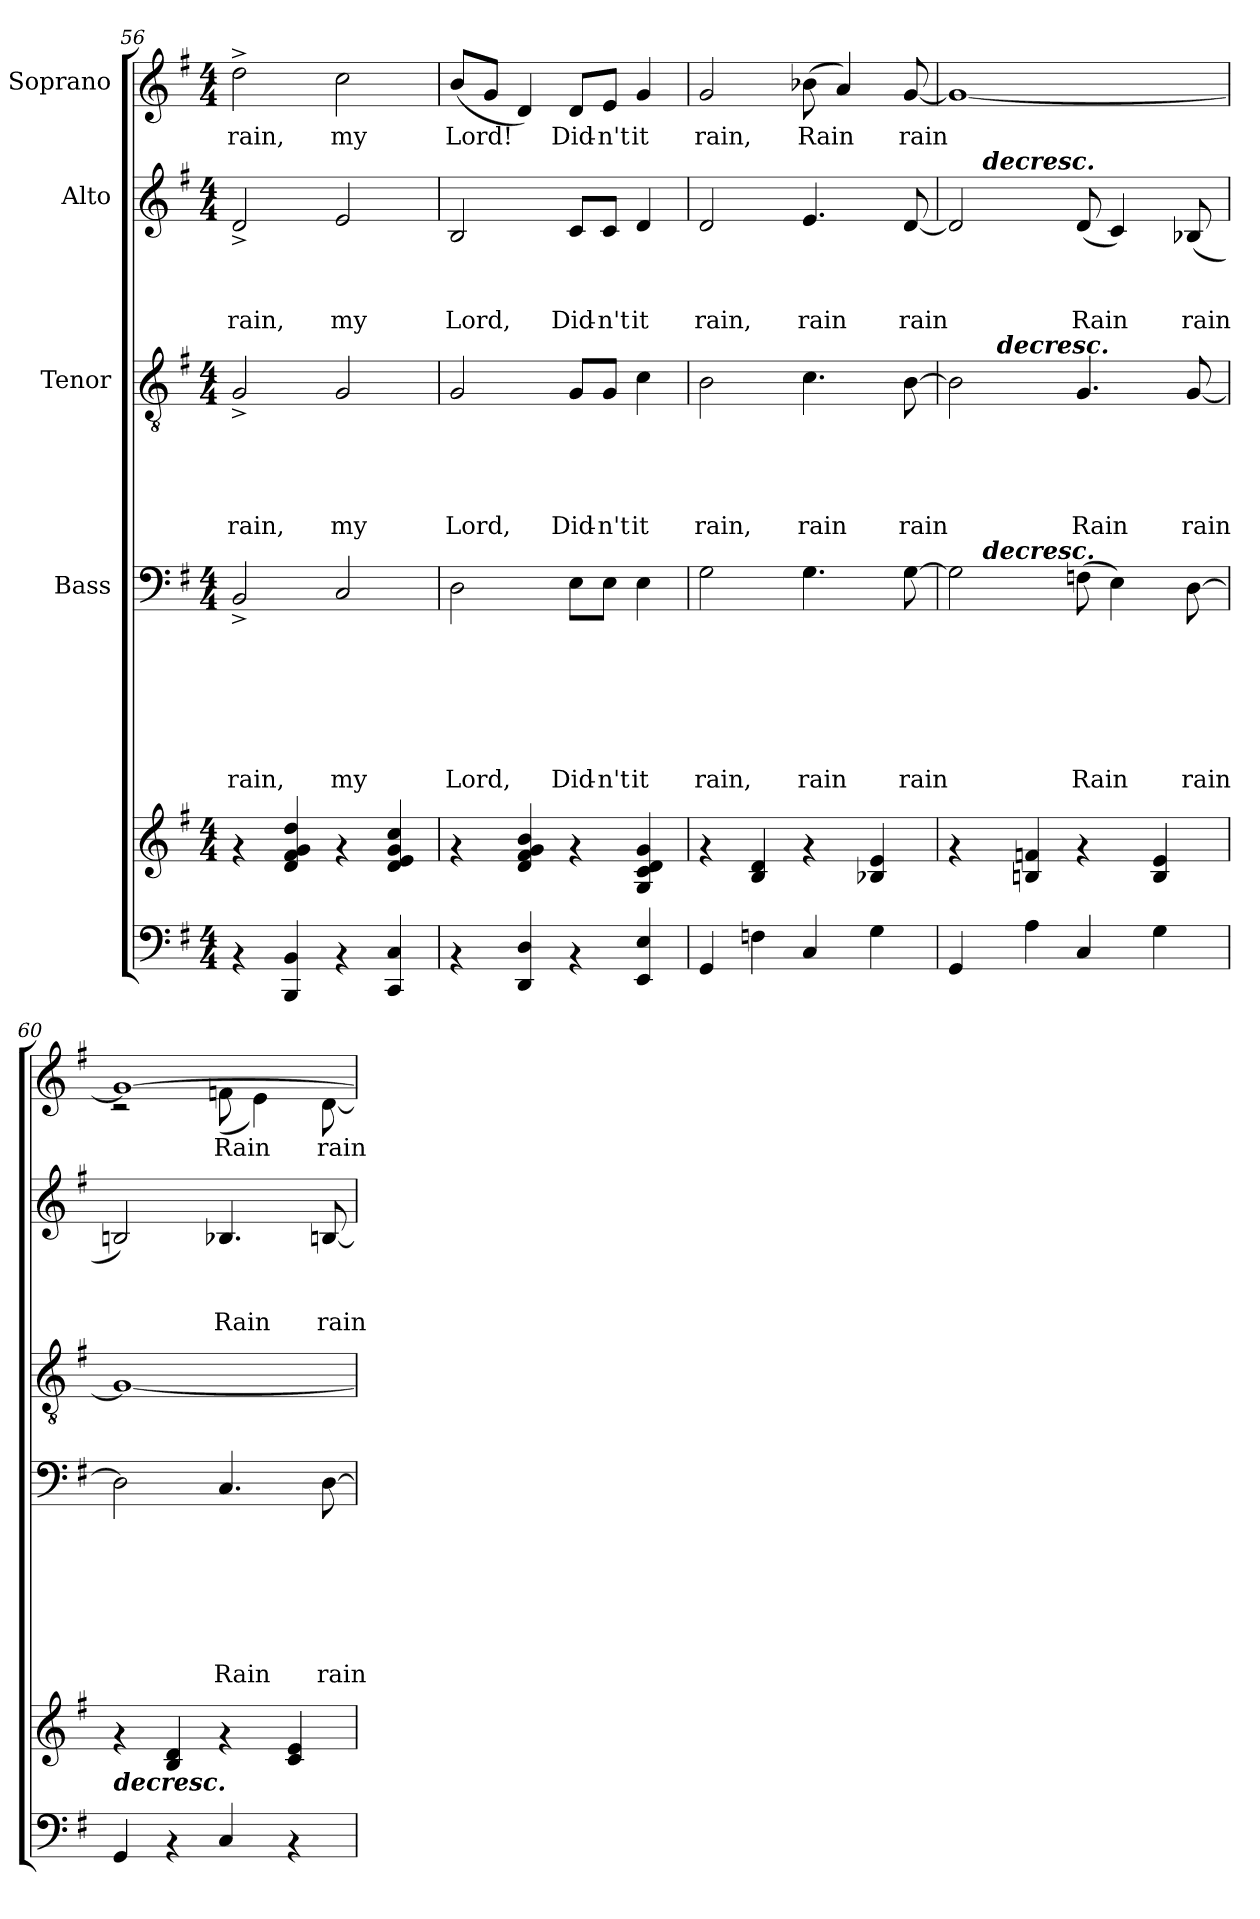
**kern	**kern	**kern	**text	**text	**text	**text	**text	**text	**text	**kern	**text	**text	**text	**text	**text	**kern	**text	**text	**text	**kern	**text
*part5	*part5	*part4	*part4	*part4	*part4	*part4	*part4	*part4	*part4	*part3	*part3	*part3	*part3	*part3	*part3	*part2	*part2	*part2	*part2	*part1	*part1
*staff6	*staff5	*staff4	*staff4	*staff4	*staff4	*staff4	*staff4	*staff4	*staff4	*staff3	*staff3	*staff3	*staff3	*staff3	*staff3	*staff2	*staff2	*staff2	*staff2	*staff1	*staff1
*	*	*I"Bass	*	*	*	*	*	*	*	*I"Tenor	*	*	*	*	*	*I"Alto	*	*	*	*I"Soprano	*
*clefF4	*clefG2	*clefF4	*	*	*	*	*	*	*	*clefGv2	*	*	*	*	*	*clefG2	*	*	*	*clefG2	*
*k[f#]	*k[f#]	*k[f#]	*	*	*	*	*	*	*	*k[f#]	*	*	*	*	*	*k[f#]	*	*	*	*k[f#]	*
*G:	*G:	*G:	*	*	*	*	*	*	*	*G:	*	*	*	*	*	*G:	*	*	*	*G:	*
*M4/4	*M4/4	*M4/4	*	*	*	*	*	*	*	*M4/4	*	*	*	*	*	*M4/4	*	*	*	*M4/4	*
=56	=56	=56	=56	=56	=56	=56	=56	=56	=56	=56	=56	=56	=56	=56	=56	=56	=56	=56	=56	=56	=56
!	!	!	!	!	!	!	!	!	!LO:LY:b	!	!	!	!	!	!LO:LY:b	!	!	!	!LO:LY:b	!	!LO:LY:b
4rAA	4rf	2BB^</	.	.	.	.	.	.	rain,	2G^</	.	.	.	.	rain,	2d^</	.	.	rain,	2dd^>\	rain,
4BBB/ 4BB/	4d/ 4f#/ 4g/ 4dd/	.	.	.	.	.	.	.	.	.	.	.	.	.	.	.	.	.	.	.	.
!	!	!	!	!	!	!	!	!	!LO:LY:b	!	!	!	!	!	!LO:LY:b	!	!	!	!LO:LY:b	!	!LO:LY:b
4rAA	4rf	2C/	.	.	.	.	.	.	my	2G/	.	.	.	.	my	2e/	.	.	my	2cc\	my
4CC/ 4C/	4d/ 4e/ 4g/ 4cc/	.	.	.	.	.	.	.	.	.	.	.	.	.	.	.	.	.	.	.	.
=57	=57	=57	=57	=57	=57	=57	=57	=57	=57	=57	=57	=57	=57	=57	=57	=57	=57	=57	=57	=57	=57
!	!	!	!	!	!	!	!	!	!LO:LY:b	!	!	!	!	!	!LO:LY:b	!	!	!	!LO:LY:b	!	!LO:LY:b
4rAA	4rf	2D\	.	.	.	.	.	.	Lord,	2G/	.	.	.	.	Lord,	2B/	.	.	Lord,	(>8b/L	Lord!
.	.	.	.	.	.	.	.	.	.	.	.	.	.	.	.	.	.	.	.	8g/J	.
4DD/ 4D/	4d/ 4f#/ 4g/ 4b/	.	.	.	.	.	.	.	.	.	.	.	.	.	.	.	.	.	.	4d/)	.
!	!	!	!	!	!	!	!	!	!LO:LY:b	!	!	!	!	!	!LO:LY:b	!	!	!	!LO:LY:b	!	!LO:LY:b
4rAA	4rf	8E\L	.	.	.	.	.	.	Did-	8G/L	.	.	.	.	Did-	8c/L	.	.	Did-	8d/L	Did-
!	!	!	!	!	!	!	!	!	!LO:LY:b	!	!	!	!	!	!LO:LY:b	!	!	!	!LO:LY:b	!	!LO:LY:b
.	.	8E\J	.	.	.	.	.	.	-n't	8G/J	.	.	.	.	-n't	8c/J	.	.	-n't	8e/J	-n't
!	!	!	!	!	!	!	!	!	!LO:LY:b	!	!	!	!	!	!LO:LY:b	!	!	!	!LO:LY:b	!	!LO:LY:b
4EE/ 4E/	4G/ 4c/ 4d/ 4g/	4E\	.	.	.	.	.	.	it	4c\	.	.	.	.	it	4d/	.	.	it	4g/	it
!!LO:PB:g=z
=58	=58	=58	=58	=58	=58	=58	=58	=58	=58	=58	=58	=58	=58	=58	=58	=58	=58	=58	=58	=58	=58
!	!	!	!	!	!	!	!	!	!LO:LY:b	!	!	!	!	!	!LO:LY:b	!	!	!	!LO:LY:b	!	!LO:LY:b
4GG/	4rf	2G\	.	.	.	.	.	.	rain,	2B\	.	.	.	.	rain,	2d/	.	.	rain,	2g/	rain,
4Fn\	4B/ 4d/	.	.	.	.	.	.	.	.	.	.	.	.	.	.	.	.	.	.	.	.
!	!	!	!	!	!	!	!	!	!LO:LY:b	!	!	!	!	!	!LO:LY:b	!	!	!	!LO:LY:b	!	!LO:LY:b
4C/	4rf	4.G\	.	.	.	.	.	.	rain	4.c\	.	.	.	.	rain	4.e/	.	.	rain	(<8b-X\	Rain
.	.	.	.	.	.	.	.	.	.	.	.	.	.	.	.	.	.	.	.	4a/)	.
4G\	4B-X/ 4e/	.	.	.	.	.	.	.	.	.	.	.	.	.	.	.	.	.	.	.	.
!	!	!	!	!	!	!	!	!	!LO:LY:b	!	!	!	!	!	!LO:LY:b	!	!	!	!LO:LY:b	!	!LO:LY:b
.	.	[>8G\	.	.	.	.	.	.	rain	[>8B\	.	.	.	.	rain	[<8d/	.	.	rain	[<8g/	rain
=59	=59	=59	=59	=59	=59	=59	=59	=59	=59	=59	=59	=59	=59	=59	=59	=59	=59	=59	=59	=59	=59
*	*	*^	*	*	*	*	*	*	*	*^	*	*	*	*	*	*^	*	*	*	*	*
4GG/	4rf	2G\]	8ryy	.	.	.	.	.	.	.	2B\]	8ryy	.	.	.	.	.	2d/]	8ryy	.	.	.	1g_	.
!	!	!	!	!	!	!	!	!	!	!	!	!	!	!	!	!	!	!	!LO:TX:a:Bi:t=decresc.	!	!	!	!	!
!	!	!	!LO:TX:a:Bi:t=decresc.	!	!	!	!	!	!	!	!	!	!	!	!	!	!	!	!	!	!	!	!	!
.	.	.	2..ryy	.	.	.	.	.	.	.	.	32ryy	.	.	.	.	.	.	2..ryy	.	.	.	.	.
!	!	!	!	!	!	!	!	!	!	!	!	!LO:TX:a:Bi:t=decresc.	!	!	!	!	!	!	!	!	!	!	!	!
.	.	.	.	.	.	.	.	.	.	.	.	2ryy	.	.	.	.	.	.	.	.	.	.	.	.
4A\	4Bn/ 4fn/	.	.	.	.	.	.	.	.	.	.	.	.	.	.	.	.	.	.	.	.	.	.	.
!	!	!	!	!	!	!	!	!	!	!LO:LY:b	!	!	!	!	!	!	!LO:LY:b	!	!	!	!	!LO:LY:b	!	!
4C/	4rf	(>8Fn\	.	.	.	.	.	.	.	Rain	4.G/	.	.	.	.	.	Rain	(8d/	.	.	.	Rain	.	.
.	.	4E\)	.	.	.	.	.	.	.	.	.	.	.	.	.	.	.	4c/)	.	.	.	.	.	.
.	.	.	.	.	.	.	.	.	.	.	.	4ryy	.	.	.	.	.	.	.	.	.	.	.	.
4G\	4B/ 4e/	.	.	.	.	.	.	.	.	.	.	.	.	.	.	.	.	.	.	.	.	.	.	.
!	!	!	!	!	!	!	!	!	!	!LO:LY:b	!	!	!	!	!	!	!LO:LY:b	!	!	!	!	!LO:LY:b	!	!
.	.	[>8D\	.	.	.	.	.	.	.	rain	[<8G/	.	.	.	.	.	rain	(8B-X/	.	.	.	rain	.	.
.	.	.	.	.	.	.	.	.	.	.	.	16.ryy	.	.	.	.	.	.	.	.	.	.	.	.
=60	=60	=60	=60	=60	=60	=60	=60	=60	=60	=60	=60	=60	=60	=60	=60	=60	=60	=60	=60	=60	=60	=60	=60	=60
*	*	*	*	*	*	*	*	*	*	*	*	*	*	*	*	*	*	*	*	*	*	*	*^	*
!	!LO:TX:b:Bi:t=decresc.	!	!	!	!	!	!	!	!	!	!	!	!	!	!	!	!	!	!	!	!	!	!	!	!
*	*	*v	*v	*	*	*	*	*	*	*	*	*	*	*	*	*	*	*v	*v	*	*	*	*	*	*
*	*	*	*	*	*	*	*	*	*	*v	*v	*	*	*	*	*	*	*	*	*	*	*	*
4GG/	4rf	2D\]	.	.	.	.	.	.	.	1G_	.	.	.	.	.	2Bn/)	.	.	.	1g_	2rc	.
4rAA	4B/ 4d/	.	.	.	.	.	.	.	.	.	.	.	.	.	.	.	.	.	.	.	.	.
!	!	!	!	!	!	!	!	!	!LO:LY:b	!	!	!	!	!	!	!	!	!	!LO:LY:b	!	!	!LO:LY:b
4C/	4rf	4.C/	.	.	.	.	.	.	Rain	.	.	.	.	.	.	4.B-X/	.	.	Rain	.	(<8fn\	Rain
.	.	.	.	.	.	.	.	.	.	.	.	.	.	.	.	.	.	.	.	.	4e\)	.
4rAA	4c/ 4e/	.	.	.	.	.	.	.	.	.	.	.	.	.	.	.	.	.	.	.	.	.
!	!	!	!	!	!	!	!	!	!LO:LY:b	!	!	!	!	!	!	!	!	!	!LO:LY:b	!	!	!LO:LY:b
.	.	[>8D\	.	.	.	.	.	.	rain	.	.	.	.	.	.	[<8Bn/	.	.	rain	.	[<8d\	rain
*	*	*	*	*	*	*	*	*	*	*	*	*	*	*	*	*	*	*	*	*v	*v	*
=	=	=	=	=	=	=	=	=	=	=	=	=	=	=	=	=	=	=	=	=	=
*-	*-	*-	*-	*-	*-	*-	*-	*-	*-	*-	*-	*-	*-	*-	*-	*-	*-	*-	*-	*-	*-
